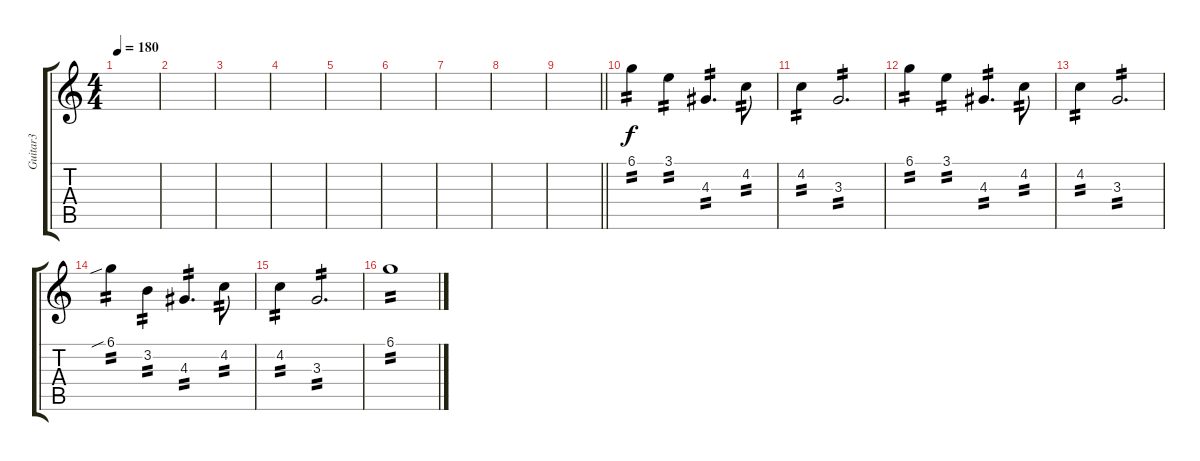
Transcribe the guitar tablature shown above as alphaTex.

\track ("Guitar3" "Guitar3") {instrument distortionguitar}
\staff {score tabs}
\tuning (Db4 Ab3 E3 B2 Gb2 B1) {hide}
\ts (4 4)
\tempo 180
\clef g2
\ks c
|
|
|
|
|
|
|
|
\barLineRight lightlight
|
\section ("" "")
6.1.4{tp 2} 3.1.4{tp 2} 4.3.4{d tp 2} 4.2.8{tp 2} |
4.2.4{tp 2} 3.3.2{d tp 2} |
6.1.4{tp 2} 3.1.4{tp 2} 4.3.4{d tp 2} 4.2.8{tp 2} |
4.2.4{tp 2} 3.3.2{d tp 2} |
6.1{sib}.4{tp 2} 3.2.4{tp 2} 4.3.4{d tp 2} 4.2.8{tp 2} |
4.2.4{tp 2} 3.3.2{d tp 2} |
6.1.1{tp 2}
